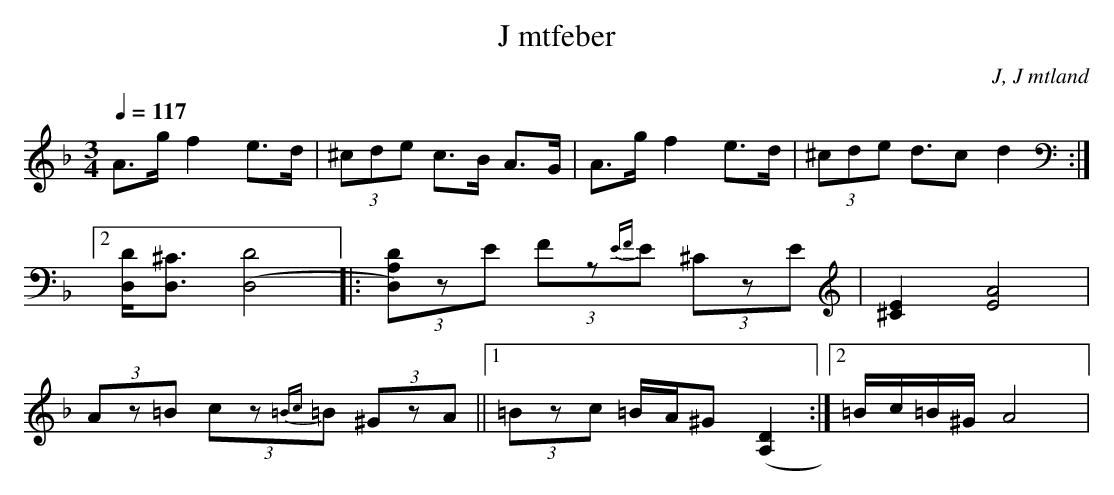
X:1
T: J mtfeber
O: J, J mtland
M:3/4
L:1/8
Q:1/4=117
K:Dm
A>g f2 e>d|(3^cde c>B A>G|A>g f2 e>d|(3^cde d>c2 d2 :|
[2 [D,/D/][D,3/2^C3/2] [(D,4D4] |: (3[D,)A,D]zE (3Fz{EF}E (3^CzE | [^C2E2] [E4A4]|
(3Az=B (3cz{=Bc}=B (3^GzA||[1 (3=Bzc =B/A/^G ([A,D]2 :| [2 =B/c/=B/^G/ A4|
